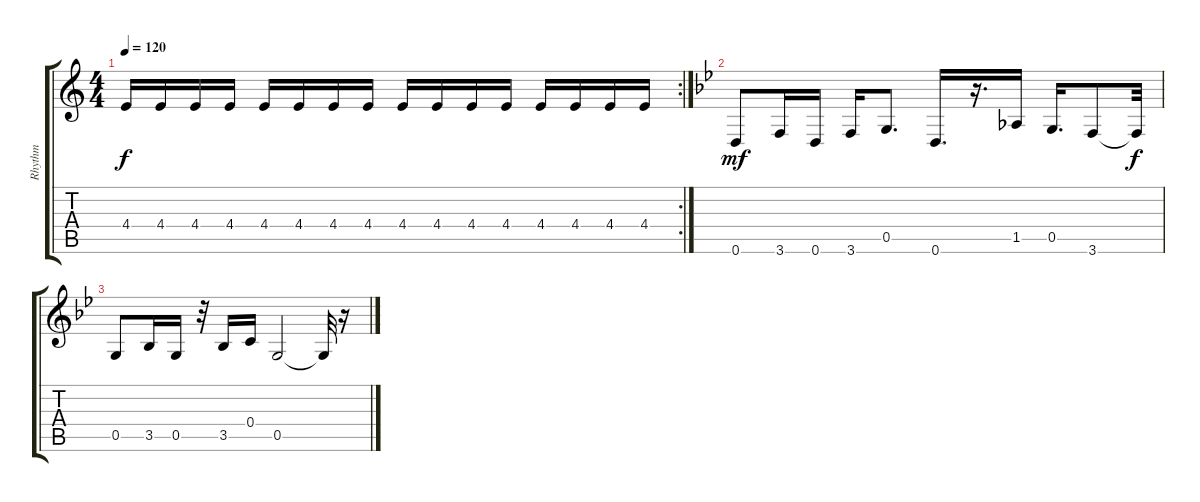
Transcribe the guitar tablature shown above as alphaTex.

\track ("Rhythm" "Rhythm") {instrument overdrivenguitar}
\staff {score tabs}
\tuning (D4 A3 F3 C3 G2 D2) {hide}
\rc 2
\ts (4 4)
\tempo 120
\clef g2
\ks c
4.4.16{dy f} 4.4.16 4.4.16 4.4.16 4.4.16 4.4.16 4.4.16 4.4.16 4.4.16 4.4.16 4.4.16 4.4.16 4.4.16 4.4.16 4.4.16 4.4.16 |
\ks bb
0.6.8{dy mf} 3.6.16 0.6.16 3.6.16 0.5.8{d} 0.6.16{d} r.16{d} 1.5.16 0.5.16{d} 3.6.8 3.6{t}.32{dy f} |
0.5.8 3.5.16 0.5.16 r.32 3.5.16 0.4.16 0.5.2 0.5{t}.32 r.16
